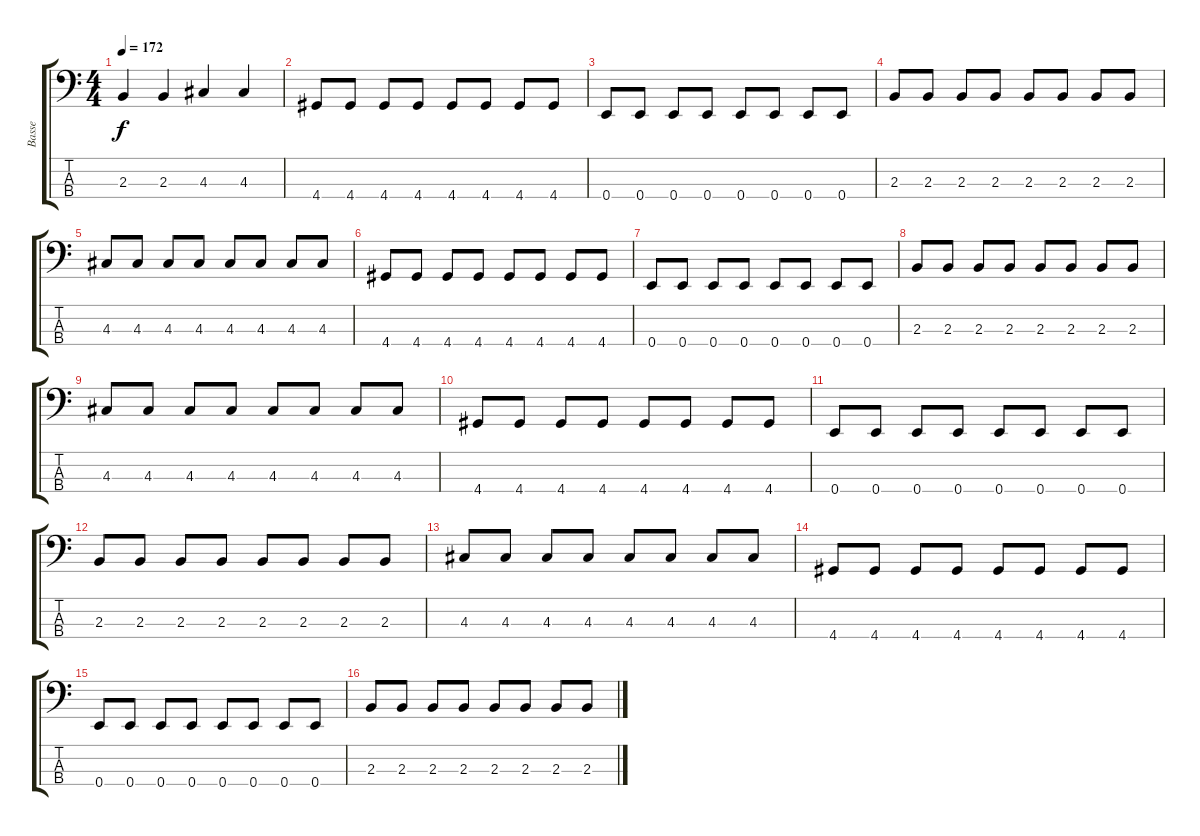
\track ("Basse" "Basse") {instrument electricbasspick}
\staff {score tabs}
\tuning (G2 D2 A1 E1) {hide}
\ts (4 4)
\tempo 172
\clef f4
\ks c
2.3.4{dy f} 2.3.4 4.3.4 4.3.4 |
4.4.8 4.4.8 4.4.8 4.4.8 4.4.8 4.4.8 4.4.8 4.4.8 |
0.4.8 0.4.8 0.4.8 0.4.8 0.4.8 0.4.8 0.4.8 0.4.8 |
2.3.8 2.3.8 2.3.8 2.3.8 2.3.8 2.3.8 2.3.8 2.3.8 |
4.3.8 4.3.8 4.3.8 4.3.8 4.3.8 4.3.8 4.3.8 4.3.8 |
4.4.8 4.4.8 4.4.8 4.4.8 4.4.8 4.4.8 4.4.8 4.4.8 |
0.4.8 0.4.8 0.4.8 0.4.8 0.4.8 0.4.8 0.4.8 0.4.8 |
2.3.8 2.3.8 2.3.8 2.3.8 2.3.8 2.3.8 2.3.8 2.3.8 |
4.3.8 4.3.8 4.3.8 4.3.8 4.3.8 4.3.8 4.3.8 4.3.8 |
4.4.8 4.4.8 4.4.8 4.4.8 4.4.8 4.4.8 4.4.8 4.4.8 |
0.4.8 0.4.8 0.4.8 0.4.8 0.4.8 0.4.8 0.4.8 0.4.8 |
2.3.8 2.3.8 2.3.8 2.3.8 2.3.8 2.3.8 2.3.8 2.3.8 |
4.3.8 4.3.8 4.3.8 4.3.8 4.3.8 4.3.8 4.3.8 4.3.8 |
4.4.8 4.4.8 4.4.8 4.4.8 4.4.8 4.4.8 4.4.8 4.4.8 |
0.4.8 0.4.8 0.4.8 0.4.8 0.4.8 0.4.8 0.4.8 0.4.8 |
2.3.8 2.3.8 2.3.8 2.3.8 2.3.8 2.3.8 2.3.8 2.3.8
